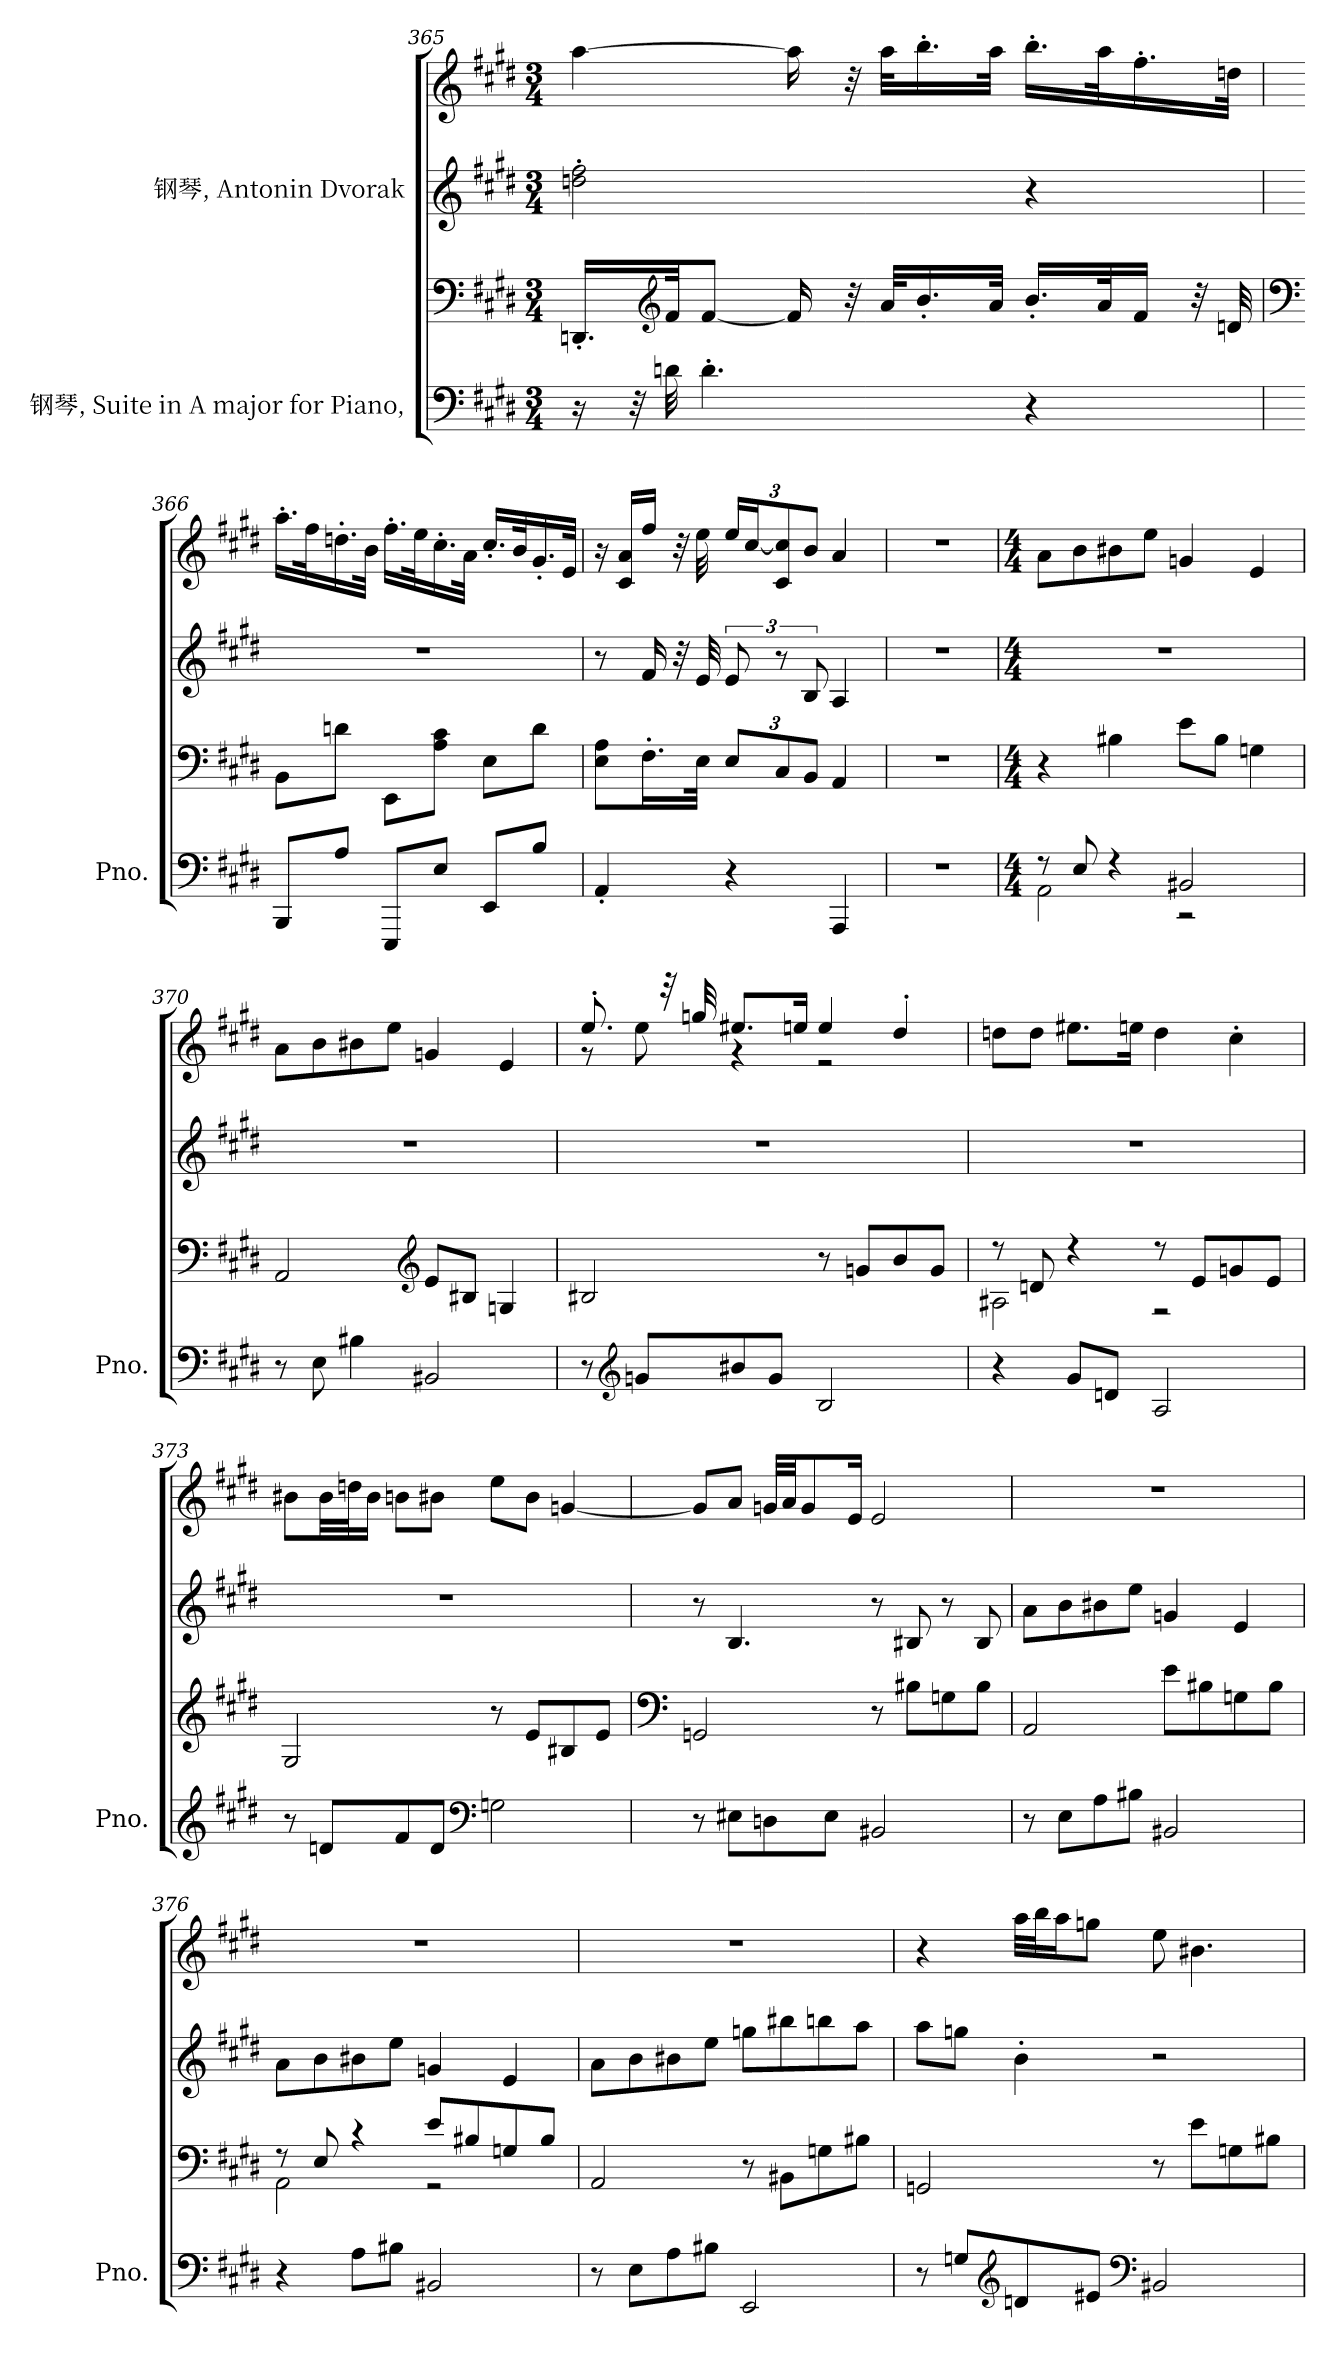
**kern	**kern	**kern	**kern
*part2	*part2	*part1	*part1
*staff4	*staff3	*staff2	*staff1
*I"钢琴, Suite in A major for Piano,	*	*I"钢琴, Antonin Dvorak	*
*I'Pno.	*	*	*
!!LO:LB:g=z
*clefF4	*clefF4	*clefG2	*clefG2
*k[f#c#g#d#]	*k[f#c#g#d#]	*k[f#c#g#d#]	*k[f#c#g#d#]
*M3/4	*M3/4	*M3/4	*M3/4
=365	=365	=365	=365
16r	16.DDn'/LL	2ddn\' 2ff#\'	[4aa\
32r	.	.	.
*	*clefG2	*	*
32dn\	32f#/JK	.	.
4.d'\	[8f#/J	.	.
.	16f#/]	.	16aa\]
.	32r	.	32r
.	32a/KLL	.	32aa\KLL
.	16.b'/	.	16.bb'\
.	32a/JJk	.	32aa\JJk
4r	16.b'/LL	4r	16.bb'\LL
.	32a/K	.	32aa\K
.	16f#/JJ	.	16.ff#'\
.	32r	.	.
.	32dn/	.	32ddn\JJk
=366	=366	=366	=366
*	*clefF4	*	*
8BBB/L	8BB\L	2.r	16.aa'\LL
.	.	.	32ff#\K
8A/J	8dn\J	.	16.ddn'\
.	.	.	32b\JJk
8EEE/L	8EE\L	.	16.ff#'\LL
.	.	.	32ee\K
8E/J	8A\ 8c#\J	.	16.cc#'\
.	.	.	32a\JJk
8EE/L	8E\L	.	16.cc#'/LL
.	.	.	32b/K
8B/J	8d\J	.	16.g#'/
.	.	.	32e/JJk
!!LO:PB:g=z
=367	=367	=367	=367
4AA'/	8E\ 8A\L	8r	16r
.	.	.	16c#/ 16a/LL
.	16.F#'\L	16f#/	16ff#/JJ
.	.	32r	32r
.	32E\JJk	32e/	32ee\
*	*Xbrackettup	*	*Xbrackettup
*	*	*	*MM90
4r	12E/L	12e/	24ee/LL
.	.	.	[24cc#/J
.	12C#/	12r	12c#/ 12cc#/]
.	12BB/J	12B/	12b/J
4AAA/	4AA/	4A/	4a/
=368	=368	=368	=368
2.r	2.r	2.r	2.r
=369	=369	=369	=369
*M4/4	*M4/4	*M4/4	*M4/4
*	*	*	*MM58
*^	*	*	*
8r	2AA\	4r	1r	8a\L
8E/	.	.	.	8b\
4r	.	4B#X\	.	8b#X\
.	.	.	.	8ee\J
*	*	*	*	*MM54
2BB#X/	2r	8e\L	.	4gn/
.	.	8B#\J	.	.
*	*	*	*	*MM58
.	.	4Gn\	.	4e/
*v	*v	*	*	*
=370	=370	=370	=370
8r	2AA/	1r	8a\L
8E\	.	.	8b\
4B#X\	.	.	8b#X\
.	.	.	8ee\J
*	*clefG2	*	*
*	*	*	*MM54
2BB#X/	8e/L	.	4gn/
.	8B#X/J	.	.
*	*	*	*MM58
.	4Gn/	.	4e/
!!LO:LB:g=z
=371	=371	=371	=371
*	*	*	*^
8r	2B#X/	1r	8.ee'/	8r
*clefG2	*	*	*	*
8gn/L	.	.	.	8ee\
.	.	.	32r	.
.	.	.	32ggn/	.
8b#X/	.	.	8.ee#X/L	4r
8g/J	.	.	.	.
.	.	.	16een/Jk	.
2B/	8r	.	4ee/	2r
.	8gn/L	.	.	.
.	8b/	.	4dd#'/	.
.	8g/J	.	.	.
*	*	*	*v	*v
=372	=372	=372	=372
*	*^	*	*
4r	8r	2A#X\	1r	8ddn\L
.	8dn/	.	.	8dd\J
8g#/L	4r	.	.	8.ee#X\L
8dn/J	.	.	.	.
.	.	.	.	16een\Jk
2A/	8r	2r	.	4dd\
.	8e/L	.	.	.
.	8gn/	.	.	4cc#'\
.	8e/J	.	.	.
*	*v	*v	*	*
!!LO:LB:g=z
=373	=373	=373	=373
8r	2G#/	1r	8b#X\L
8dn/L	.	.	32b#\LL
.	.	.	32ddn\J
.	.	.	16b#\JJ
8f#/	.	.	8bn\L
8d/J	.	.	8b#X\J
*clefF4	*	*	*
2Gn\	8r	.	8ee\L
.	8e/L	.	8b#\J
.	8B#X/	.	[4gn/
.	8e/J	.	.
=374	=374	=374	=374
*	*clefF4	*	*
8r	2GGn/	8r	8g/L]
8E#X\L	.	4.B/	8a/J
8Dn\	.	.	32gn/LLL
.	.	.	32a/JJ
.	.	.	8g/
8E#\J	.	.	.
.	.	.	16e/Jk
2BB#X/	8r	8r	2e/
.	8B#X\L	8B#X/	.
.	8Gn\	8r	.
.	8B#\J	8B#/	.
!!LO:PB:g=z
=375	=375	=375	=375
8r	2AA/	8a\L	1r
8E\L	.	8b\	.
8A\	.	8b#X\	.
8B#X\J	.	8ee\J	.
2BB#X/	8e\L	4gn/	.
.	8B#X\	.	.
.	8Gn\	4e/	.
.	8B#\J	.	.
=376	=376	=376	=376
*	*^	*	*
4r	8r	2AA\	8a\L	1r
.	8E/	.	8b\	.
8A\L	4r	.	8b#X\	.
8B#X\J	.	.	8ee\J	.
2BB#X/	8e/L	2r	4gn/	.
.	8B#X/	.	.	.
.	8Gn/	.	4e/	.
.	8B#/J	.	.	.
*	*v	*v	*	*
=377	=377	=377	=377
8r	2AA/	8a\L	1r
8E\L	.	8b\	.
8A\	.	8b#X\	.
8B#X\J	.	8ee\J	.
2EE/	8r	8ggn\L	.
.	8BB#X\L	8bb#X\	.
.	8Gn\	8bbn\	.
.	8B#X\J	8aa\J	.
!!LO:LB:g=z
=378	=378	=378	=378
8r	2GGn/	8aa\L	4r
8Gn/L	.	8ggn\J	.
*clefG2	*	*	*
8dn/	.	4b'\	32aa\LLL
.	.	.	32bb\J
.	.	.	16aa\J
8e#X/J	.	.	8ggn\J
*clefF4	*	*	*
2BB#X/	8r	2r	8ee\
.	8e\L	.	4.b#X\
.	8Gn\	.	.
.	8B#X\J	.	.
=	=	=	=
*-	*-	*-	*-
